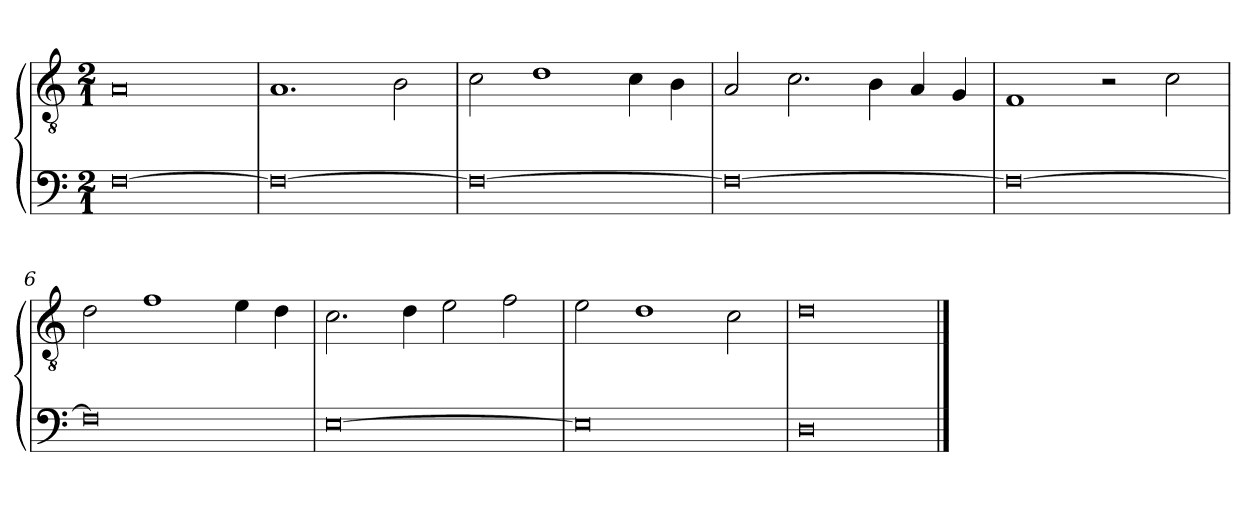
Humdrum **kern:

**kern	**kern
*part2	*part1
*staff2	*staff1
*clefF4	*clefGv2
*k[]	*k[]
*M2/1	*M2/1
=1	=1
[0F	0A
=2	=2
0F_	1.A
.	2B
=3	=3
0F_	2c
.	1d
.	4c
.	4B
=4	=4
0F_	2A
.	2.c
.	4B
.	4A
.	4G
=5	=5
0F_	1F
.	2r
.	2c
=6	=6
0F]	2d
.	1f
.	4e
.	4d
=7	=7
[0E	2.c
.	4d
.	2e
.	2f
=8	=8
0E]	2e
.	1d
.	2c
=9	=9
0D	0d
==	==
*-	*-
